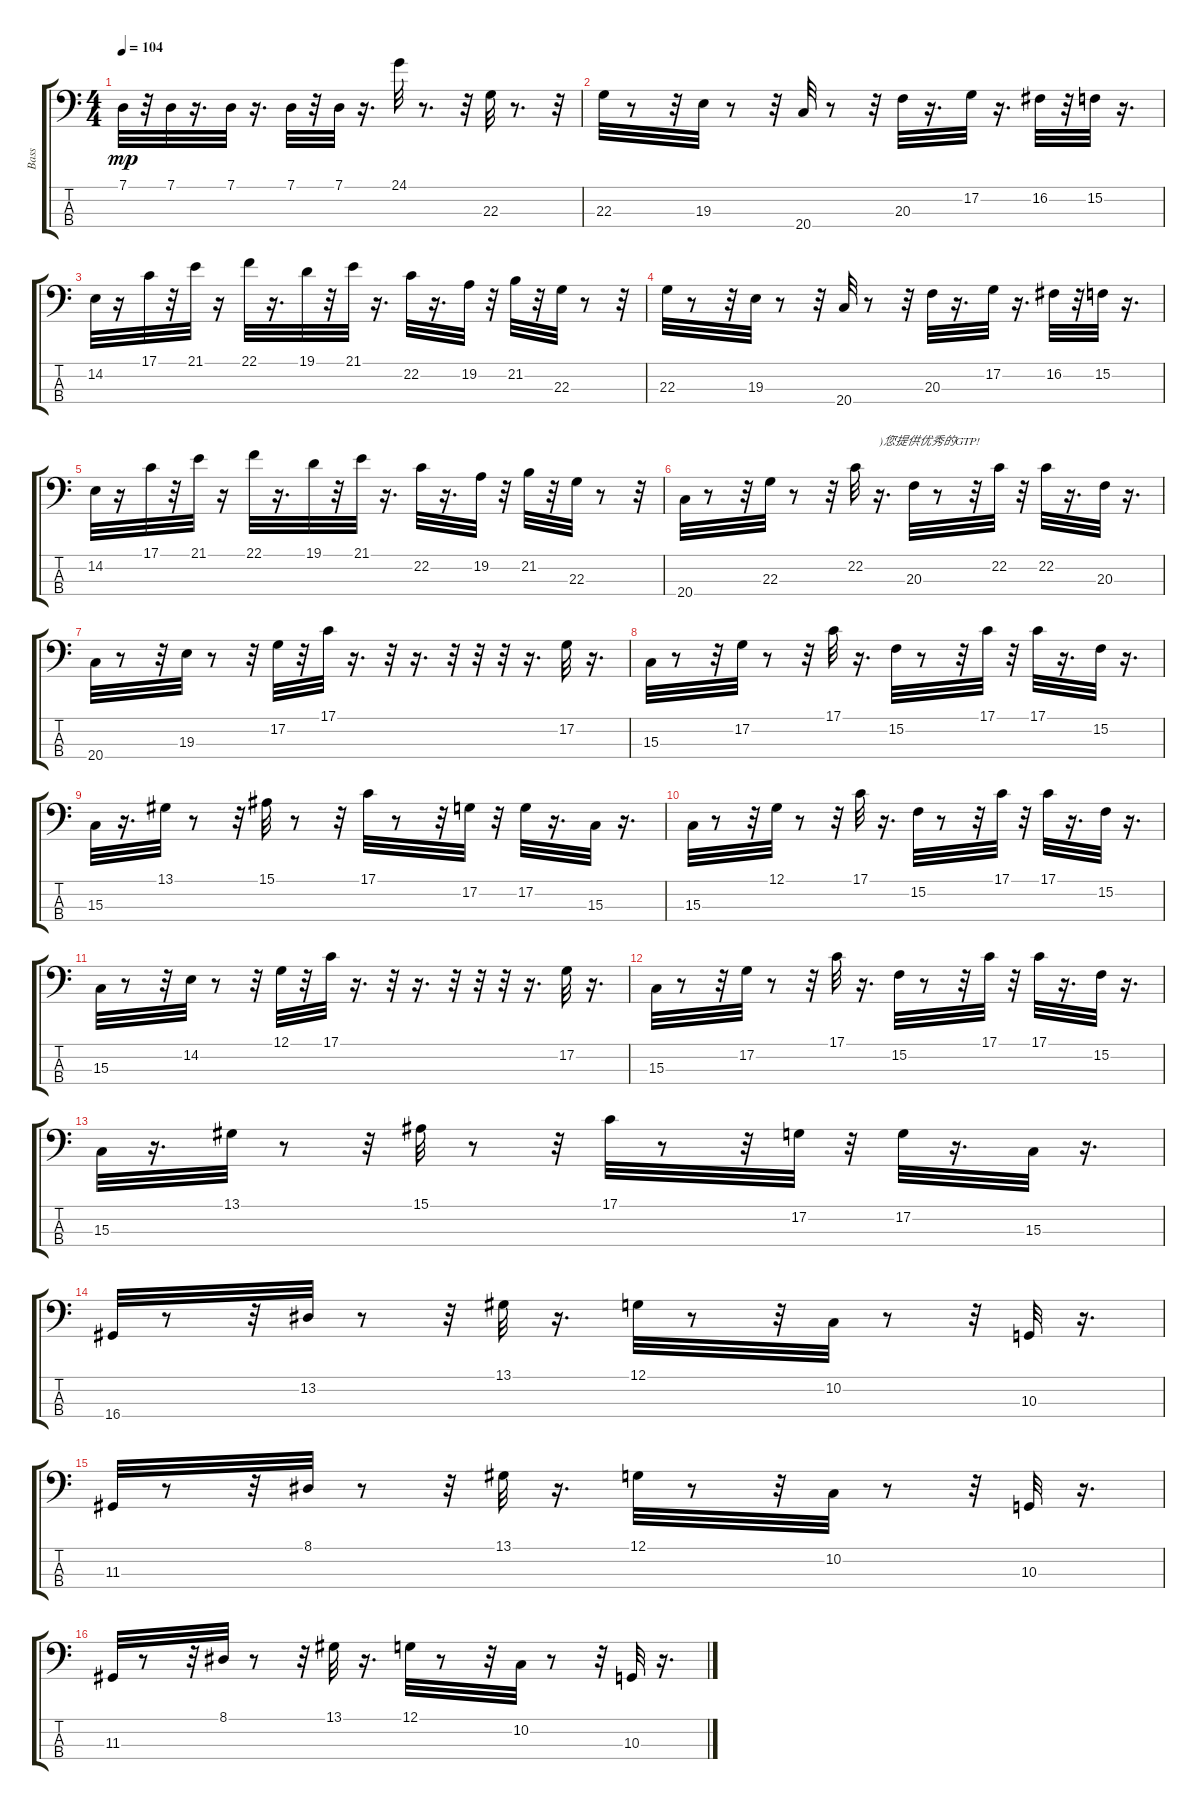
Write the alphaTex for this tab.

\track ("Bass" "Bass") {instrument acousticgrandpiano}
\staff {score tabs}
\tuning (G2 D2 A1 E1) {hide}
\ts (4 4)
\tempo 104
\clef f4
\ks c
7.1.32{dy mp instrument acousticgrandpiano} r.32 7.1.32 r.16{d} 7.1.32 r.16{d} 7.1.32 r.32 7.1.32 r.16{d} 24.1.32 r.8{d} r.32 22.3.32 r.8{d} r.32 |
22.3.32 r.8 r.32 19.3.32 r.8 r.32 20.4.32 r.8 r.32 20.3.32 r.16{d} 17.2.32 r.16{d} 16.2.32 r.32 15.2.32 r.16{d} |
14.2.32 r.16 17.1.32 r.32 21.1.32 r.16 22.1.32 r.16{d} 19.1.32 r.32 21.1.32 r.16{d} 22.2.32 r.16{d} 19.2.32 r.32 21.2.32 r.32 22.3.32 r.8 r.32 |
22.3.32 r.8 r.32 19.3.32 r.8 r.32 20.4.32 r.8 r.32 20.3.32 r.16{d} 17.2.32 r.16{d} 16.2.32 r.32 15.2.32 r.16{d} |
14.2.32 r.16 17.1.32 r.32 21.1.32 r.16 22.1.32 r.16{d} 19.1.32 r.32 21.1.32 r.16{d} 22.2.32 r.16{d} 19.2.32 r.32 21.2.32 r.32 22.3.32 r.8 r.32 |
20.4.32 r.8 r.32 22.3.32 r.8 r.32 22.2.32 r.16{d txt ")您提供优秀的GTP!"} 20.3.32 r.8 r.32 22.2.32 r.32 22.2.32 r.16{d} 20.3.32 r.16{d} |
20.4.32 r.8 r.32 19.3.32 r.8 r.32 17.2.32 r.32 17.1.32 r.16{d} r.32 r.16{d} r.32 r.32 r.32 r.16{d} 17.2.32 r.16{d} |
15.3.32 r.8 r.32 17.2.32 r.8 r.32 17.1.32 r.16{d} 15.2.32 r.8 r.32 17.1.32 r.32 17.1.32 r.16{d} 15.2.32 r.16{d} |
15.3.32 r.16{d} 13.1.32 r.8 r.32 15.1.32 r.8 r.32 17.1.32 r.8 r.32 17.2.32 r.32 17.2.32 r.16{d} 15.3.32 r.16{d} |
15.3.32 r.8 r.32 12.1.32 r.8 r.32 17.1.32 r.16{d} 15.2.32 r.8 r.32 17.1.32 r.32 17.1.32 r.16{d} 15.2.32 r.16{d} |
15.3.32 r.8 r.32 14.2.32 r.8 r.32 12.1.32 r.32 17.1.32 r.16{d} r.32 r.16{d} r.32 r.32 r.32 r.16{d} 17.2.32 r.16{d} |
15.3.32 r.8 r.32 17.2.32 r.8 r.32 17.1.32 r.16{d} 15.2.32 r.8 r.32 17.1.32 r.32 17.1.32 r.16{d} 15.2.32 r.16{d} |
15.3.32 r.16{d} 13.1.32 r.8 r.32 15.1.32 r.8 r.32 17.1.32 r.8 r.32 17.2.32 r.32 17.2.32 r.16{d} 15.3.32 r.16{d} |
16.4.32 r.8 r.32 13.2.32 r.8 r.32 13.1.32 r.16{d} 12.1.32 r.8 r.32 10.2.32 r.8 r.32 10.3.32 r.16{d} |
11.3.32 r.8 r.32 8.1.32 r.8 r.32 13.1.32 r.16{d} 12.1.32 r.8 r.32 10.2.32 r.8 r.32 10.3.32 r.16{d} |
11.3.32 r.8 r.32 8.1.32 r.8 r.32 13.1.32 r.16{d} 12.1.32 r.8 r.32 10.2.32 r.8 r.32 10.3.32 r.16{d}
